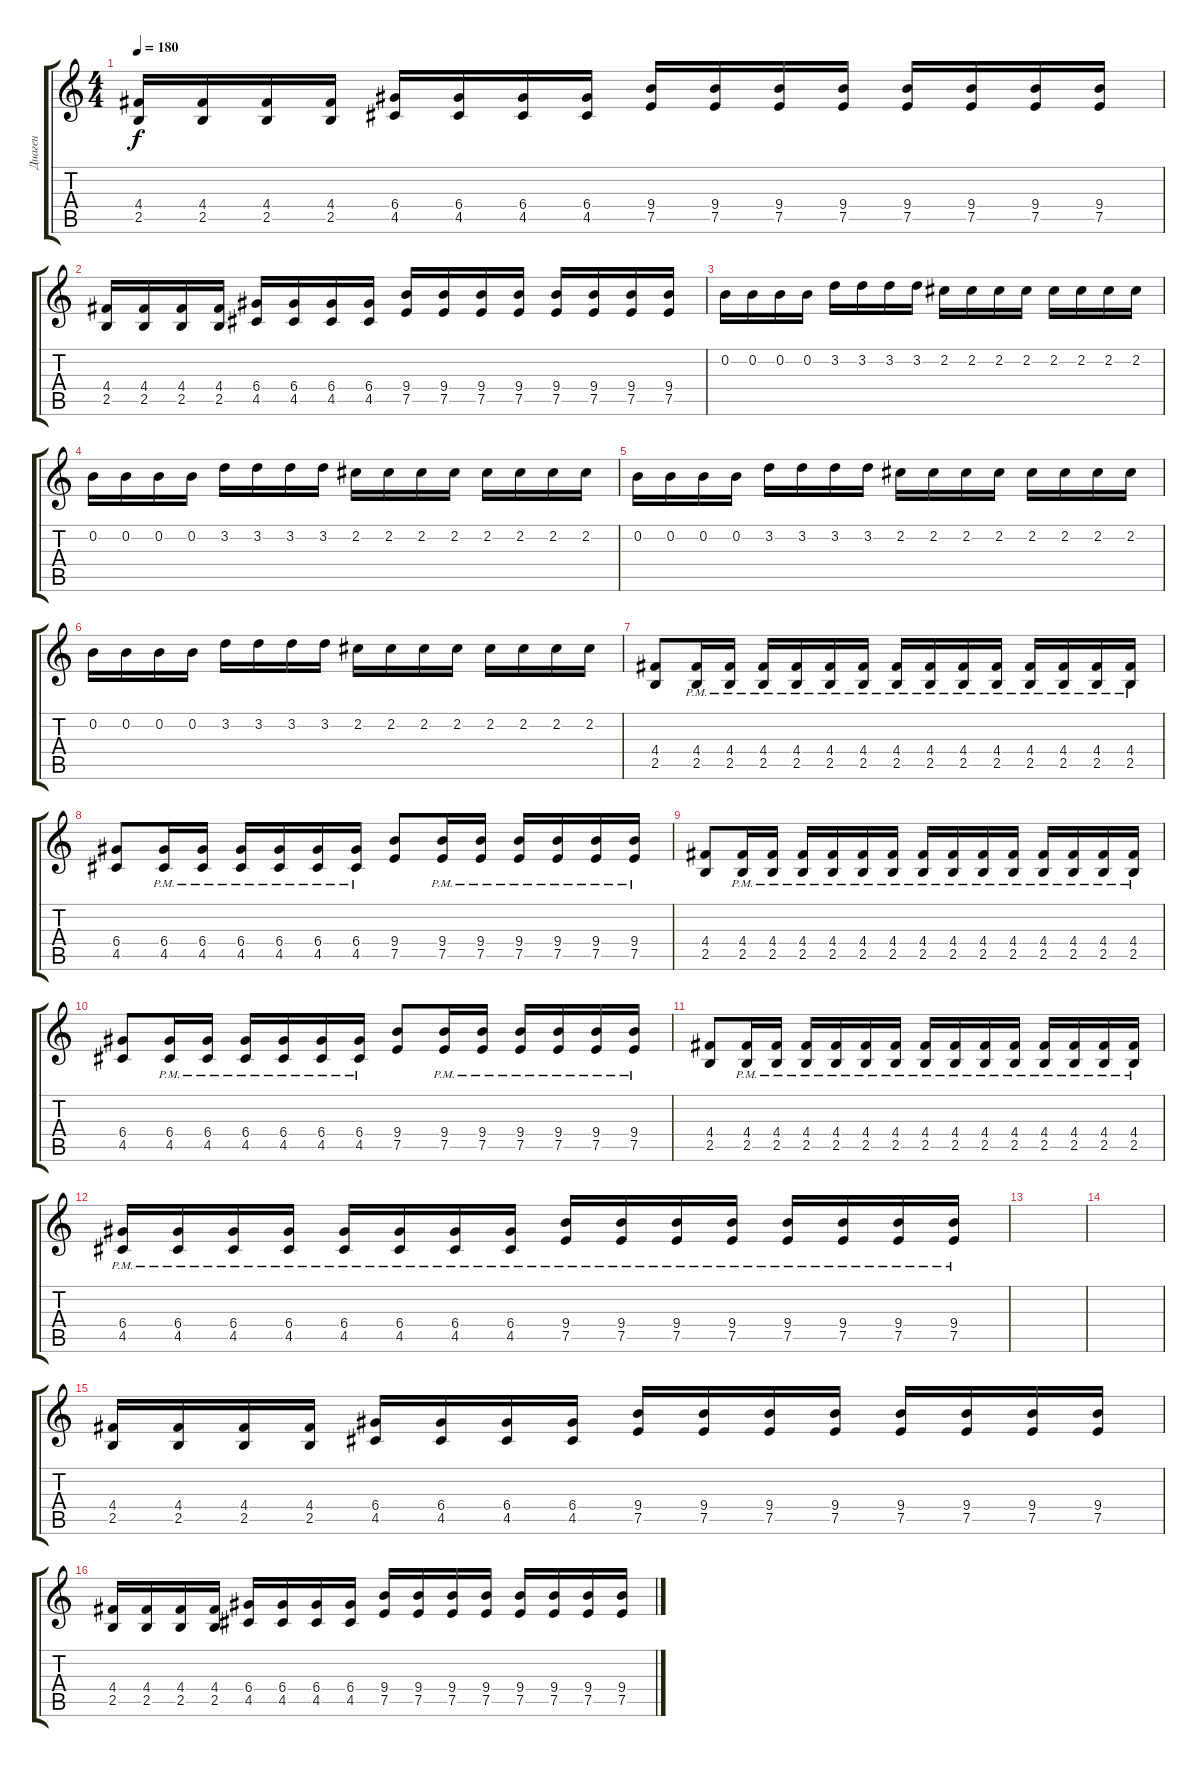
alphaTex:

\track ("Диаген" "Диаген") {instrument distortionguitar}
\staff {score tabs}
\tuning (E4 B3 G3 D3 A2 E2) {hide}
\ts (4 4)
\tempo 180
\clef g2
\ks c
(4.4 2.5).16{dy f} (4.4 2.5).16 (4.4 2.5).16 (4.4 2.5).16 (6.4 4.5).16 (6.4 4.5).16 (6.4 4.5).16 (6.4 4.5).16 (9.4 7.5).16 (9.4 7.5).16 (9.4 7.5).16 (9.4 7.5).16 (9.4 7.5).16 (9.4 7.5).16 (9.4 7.5).16 (9.4 7.5).16 |
(4.4 2.5).16 (4.4 2.5).16 (4.4 2.5).16 (4.4 2.5).16 (6.4 4.5).16 (6.4 4.5).16 (6.4 4.5).16 (6.4 4.5).16 (9.4 7.5).16 (9.4 7.5).16 (9.4 7.5).16 (9.4 7.5).16 (9.4 7.5).16 (9.4 7.5).16 (9.4 7.5).16 (9.4 7.5).16 |
0.2.16 0.2.16 0.2.16 0.2.16 3.2.16 3.2.16 3.2.16 3.2.16 2.2.16 2.2.16 2.2.16 2.2.16 2.2.16 2.2.16 2.2.16 2.2.16 |
0.2.16 0.2.16 0.2.16 0.2.16 3.2.16 3.2.16 3.2.16 3.2.16 2.2.16 2.2.16 2.2.16 2.2.16 2.2.16 2.2.16 2.2.16 2.2.16 |
0.2.16 0.2.16 0.2.16 0.2.16 3.2.16 3.2.16 3.2.16 3.2.16 2.2.16 2.2.16 2.2.16 2.2.16 2.2.16 2.2.16 2.2.16 2.2.16 |
0.2.16 0.2.16 0.2.16 0.2.16 3.2.16 3.2.16 3.2.16 3.2.16 2.2.16 2.2.16 2.2.16 2.2.16 2.2.16 2.2.16 2.2.16 2.2.16 |
(4.4 2.5).8 (4.4{pm} 2.5{pm}).16 (4.4{pm} 2.5{pm}).16 (4.4{pm} 2.5{pm}).16 (4.4{pm} 2.5{pm}).16 (4.4{pm} 2.5{pm}).16 (4.4{pm} 2.5{pm}).16 (4.4{pm} 2.5{pm}).16 (4.4{pm} 2.5{pm}).16 (4.4{pm} 2.5{pm}).16 (4.4{pm} 2.5{pm}).16 (4.4{pm} 2.5{pm}).16 (4.4{pm} 2.5{pm}).16 (4.4{pm} 2.5{pm}).16 (4.4{pm} 2.5{pm}).16 |
(6.4 4.5).8 (6.4{pm} 4.5{pm}).16 (6.4{pm} 4.5{pm}).16 (6.4{pm} 4.5{pm}).16 (6.4{pm} 4.5{pm}).16 (6.4{pm} 4.5{pm}).16 (6.4{pm} 4.5{pm}).16 (9.4 7.5).8 (9.4{pm} 7.5{pm}).16 (9.4{pm} 7.5{pm}).16 (9.4{pm} 7.5{pm}).16 (9.4{pm} 7.5{pm}).16 (9.4{pm} 7.5{pm}).16 (9.4{pm} 7.5{pm}).16 |
(4.4 2.5).8 (4.4{pm} 2.5{pm}).16 (4.4{pm} 2.5{pm}).16 (4.4{pm} 2.5{pm}).16 (4.4{pm} 2.5{pm}).16 (4.4{pm} 2.5{pm}).16 (4.4{pm} 2.5{pm}).16 (4.4{pm} 2.5{pm}).16 (4.4{pm} 2.5{pm}).16 (4.4{pm} 2.5{pm}).16 (4.4{pm} 2.5{pm}).16 (4.4{pm} 2.5{pm}).16 (4.4{pm} 2.5{pm}).16 (4.4{pm} 2.5{pm}).16 (4.4{pm} 2.5{pm}).16 |
(6.4 4.5).8 (6.4{pm} 4.5{pm}).16 (6.4{pm} 4.5{pm}).16 (6.4{pm} 4.5{pm}).16 (6.4{pm} 4.5{pm}).16 (6.4{pm} 4.5{pm}).16 (6.4{pm} 4.5{pm}).16 (9.4 7.5).8 (9.4{pm} 7.5{pm}).16 (9.4{pm} 7.5{pm}).16 (9.4{pm} 7.5{pm}).16 (9.4{pm} 7.5{pm}).16 (9.4{pm} 7.5{pm}).16 (9.4{pm} 7.5{pm}).16 |
(4.4 2.5).8 (4.4{pm} 2.5{pm}).16 (4.4{pm} 2.5{pm}).16 (4.4{pm} 2.5{pm}).16 (4.4{pm} 2.5{pm}).16 (4.4{pm} 2.5{pm}).16 (4.4{pm} 2.5{pm}).16 (4.4{pm} 2.5{pm}).16 (4.4{pm} 2.5{pm}).16 (4.4{pm} 2.5{pm}).16 (4.4{pm} 2.5{pm}).16 (4.4{pm} 2.5{pm}).16 (4.4{pm} 2.5{pm}).16 (4.4{pm} 2.5{pm}).16 (4.4{pm} 2.5{pm}).16 |
(6.4{pm} 4.5{pm}).16 (6.4{pm} 4.5{pm}).16 (6.4{pm} 4.5{pm}).16 (6.4{pm} 4.5{pm}).16 (6.4{pm} 4.5{pm}).16 (6.4{pm} 4.5{pm}).16 (6.4{pm} 4.5{pm}).16 (6.4{pm} 4.5{pm}).16 (9.4{pm} 7.5{pm}).16 (9.4{pm} 7.5{pm}).16 (9.4{pm} 7.5{pm}).16 (9.4{pm} 7.5{pm}).16 (9.4{pm} 7.5{pm}).16 (9.4{pm} 7.5{pm}).16 (9.4{pm} 7.5{pm}).16 (9.4{pm} 7.5{pm}).16 |
|
|
(4.4 2.5).16 (4.4 2.5).16 (4.4 2.5).16 (4.4 2.5).16 (6.4 4.5).16 (6.4 4.5).16 (6.4 4.5).16 (6.4 4.5).16 (9.4 7.5).16 (9.4 7.5).16 (9.4 7.5).16 (9.4 7.5).16 (9.4 7.5).16 (9.4 7.5).16 (9.4 7.5).16 (9.4 7.5).16 |
(4.4 2.5).16 (4.4 2.5).16 (4.4 2.5).16 (4.4 2.5).16 (6.4 4.5).16 (6.4 4.5).16 (6.4 4.5).16 (6.4 4.5).16 (9.4 7.5).16 (9.4 7.5).16 (9.4 7.5).16 (9.4 7.5).16 (9.4 7.5).16 (9.4 7.5).16 (9.4 7.5).16 (9.4 7.5).16
